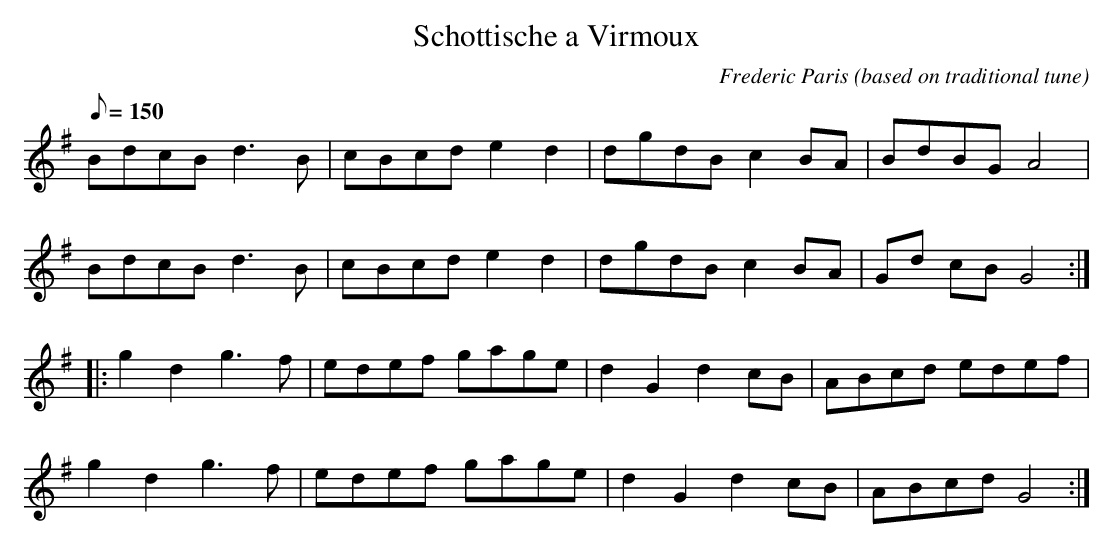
X:1
T:Schottische a Virmoux
M:2/
L:1/8
Q:150
C:Frederic Paris (based on traditional tune)
K:G
BdcB d3 B | cBcd  e2 d2 | dgdB c2 BA | BdBG A4 |
BdcB d3 B | cBcd  e2 d2 | dgdB c2 BA | Gd cB  G4 ::
g2 d2 g3 f | edef gage | d2 G2 d2 cB | ABcd  edef |
g2 d2 g3 f | edef gage | d2 G2 d2 cB | ABcd G4 :|
